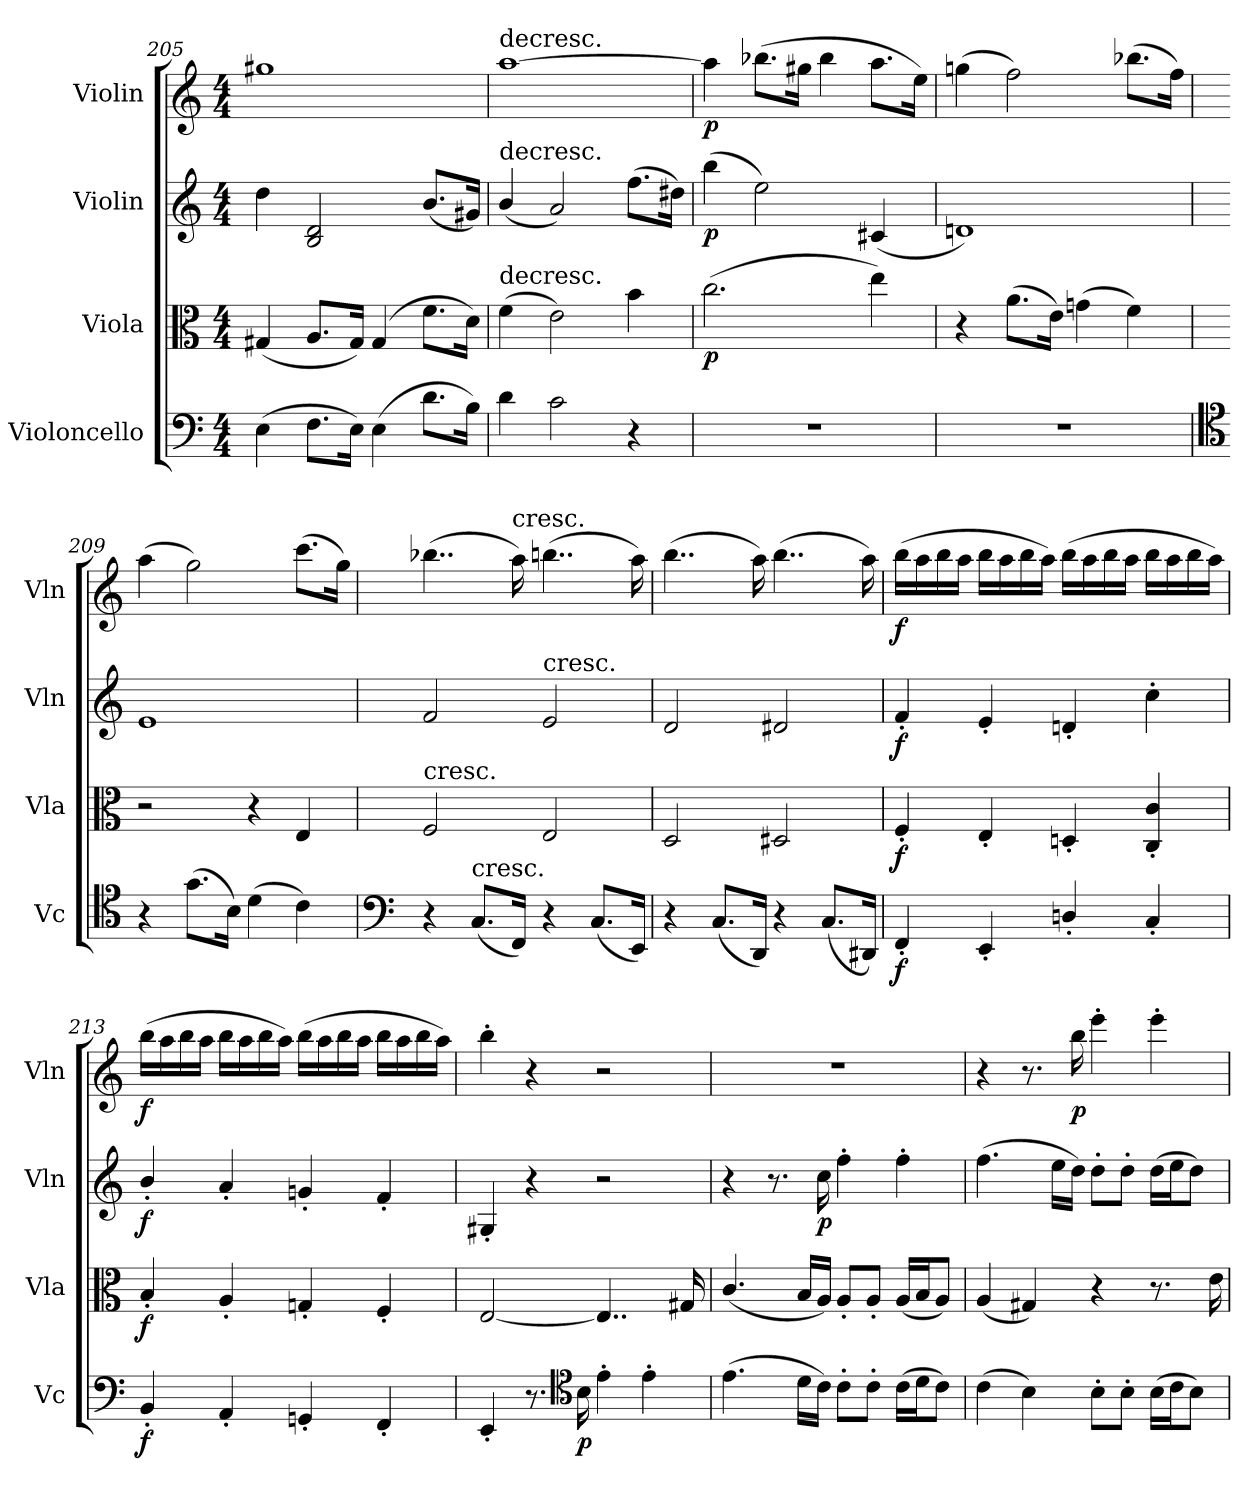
**kern	**dynam	**kern	**dynam	**kern	**dynam	**kern	**dynam
*part4	*part4	*part3	*part3	*part2	*part2	*part1	*part1
*staff4	*staff4	*staff3	*staff3	*staff2	*staff2	*staff1	*staff1
*I"Violoncello	*	*I"Viola	*	*I"Violin	*	*I"Violin	*
*I'Vc	*	*I'Vla	*	*I'Vln	*	*I'Vln	*
*clefF4	*	*clefC3	*	*clefG2	*	*clefG2	*
*k[]	*	*k[]	*	*k[]	*	*k[]	*
*M4/4	*	*M4/4	*	*M4/4	*	*M4/4	*
=205	=205	=205	=205	=205	=205	=205	=205
(4E\	.	(4G#X/	.	4dd\	.	1gg#X	.
8.F\L	.	8.A/L	.	2B/ 2d/	.	.	.
16E\Jk)	.	16G#/Jk)	.	.	.	.	.
(4E\	.	(4G#/	.	.	.	.	.
8.d\L	.	8.f\L	.	(8.b/L	.	.	.
16B\Jk)	.	16d\Jk)	.	16g#X/Jk)	.	.	.
=206	=206	=206	=206	=206	=206	=206	=206
!	!	!	!	!	!	!LO:TX:t=decresc.	!
!	!	!	!	!LO:TX:t=decresc.	!	!	!
!	!	!LO:TX:t=decresc.	!	!	!	!	!
4d\	.	(4f\	.	(4b/	.	[1aa	.
2c\	.	2e\)	.	2a/)	.	.	.
4r	.	4b\	.	(8.ff\L	.	.	.
.	.	.	.	16dd#X\Jk)	.	.	.
=207	=207	=207	=207	=207	=207	=207	=207
1r	.	(2.cc\	p	(4bb\	p	4aa\]	p
.	.	.	.	2ee\)	.	(8.bb-X\L	.
.	.	.	.	.	.	16gg#X\Jk	.
.	.	.	.	.	.	4bb-\	.
.	.	4ee\)	.	(4c#X/	.	8.aa\L	.
.	.	.	.	.	.	16ee\Jk)	.
=208	=208	=208	=208	=208	=208	=208	=208
1r	.	4r	.	1dn)	.	(4ggn\	.
.	.	(8.a\L	.	.	.	2ff\)	.
.	.	16e\Jk)	.	.	.	.	.
.	.	(4gn\	.	.	.	.	.
.	.	4f\)	.	.	.	(8.bb-X\L	.
.	.	.	.	.	.	16ff\Jk)	.
=209	=209	=209	=209	=209	=209	=209	=209
*clefC4	*	*	*	*	*	*	*
4r	.	2r	.	1e	.	(4aa\	.
(8.g\L	.	.	.	.	.	2gg\)	.
16B\Jk)	.	.	.	.	.	.	.
(4d\	.	4r	.	.	.	.	.
4c\)	.	4E/	.	.	.	(8.ccc\L	.
.	.	.	.	.	.	16gg\Jk)	.
=210	=210	=210	=210	=210	=210	=210	=210
*clefF4	*	*	*	*	*	*	*
!	!	!LO:TX:t=cresc.	!	!	!	!	!
4r	.	2F/	.	2f/	.	(4..bb-X\	.
!LO:TX:t=cresc.	!	!	!	!	!	!	!
(8.C/L	.	.	.	.	.	.	.
!	!	!	!	!	!	!LO:TX:t=cresc.	!
16FF/Jk)	.	.	.	.	.	16aa\)	.
!	!	!	!	!LO:TX:t=cresc.	!	!	!
4r	.	2E/	.	2e/	.	(4..bbn\	.
(8.C/L	.	.	.	.	.	.	.
16EE/Jk)	.	.	.	.	.	16aa\)	.
=211	=211	=211	=211	=211	=211	=211	=211
4r	.	2D/	.	2d/	.	(4..bb\	.
(8.C/L	.	.	.	.	.	.	.
16DD/Jk)	.	.	.	.	.	16aa\)	.
4r	.	2D#X/	.	2d#X/	.	(4..bb\	.
(8.C/L	.	.	.	.	.	.	.
16DD#X/Jk)	.	.	.	.	.	16aa\)	.
=212	=212	=212	=212	=212	=212	=212	=212
4FF'/	f	4F'/	f	4f'/	f	(16bb\LL	f
.	.	.	.	.	.	16aa\	.
.	.	.	.	.	.	16bb\	.
.	.	.	.	.	.	16aa\JJ	.
4EE'/	.	4E'/	.	4e'/	.	16bb\LL	.
.	.	.	.	.	.	16aa\	.
.	.	.	.	.	.	16bb\	.
.	.	.	.	.	.	16aa\JJ)	.
4Dn'/	.	4Dn'/	.	4dn'/	.	(16bb\LL	.
.	.	.	.	.	.	16aa\	.
.	.	.	.	.	.	16bb\	.
.	.	.	.	.	.	16aa\JJ	.
4C'/	.	4C'/ 4c'/	.	4cc'\	.	16bb\LL	.
.	.	.	.	.	.	16aa\	.
.	.	.	.	.	.	16bb\	.
.	.	.	.	.	.	16aa\JJ)	.
=213	=213	=213	=213	=213	=213	=213	=213
4BB'/	f	4B'/	f	4b'/	f	(16bb\LL	f
.	.	.	.	.	.	16aa\	.
.	.	.	.	.	.	16bb\	.
.	.	.	.	.	.	16aa\JJ	.
4AA'/	.	4A'/	.	4a'/	.	16bb\LL	.
.	.	.	.	.	.	16aa\	.
.	.	.	.	.	.	16bb\	.
.	.	.	.	.	.	16aa\JJ)	.
4GGn'/	.	4Gn'/	.	4gn'/	.	(16bb\LL	.
.	.	.	.	.	.	16aa\	.
.	.	.	.	.	.	16bb\	.
.	.	.	.	.	.	16aa\JJ	.
4FF'/	.	4F'/	.	4f'/	.	16bb\LL	.
.	.	.	.	.	.	16aa\	.
.	.	.	.	.	.	16bb\	.
.	.	.	.	.	.	16aa\JJ)	.
=214	=214	=214	=214	=214	=214	=214	=214
4EE'/	.	[2E/	.	4G#X'/	.	4bb'\	.
8.r	.	.	.	4r	.	4r	.
*clefC4	*	*	*	*	*	*	*
16B\	p	.	.	.	.	.	.
4e'\	.	4..E/]	.	2r	.	2r	.
4e'\	.	.	.	.	.	.	.
.	.	16G#X/	.	.	.	.	.
=215	=215	=215	=215	=215	=215	=215	=215
(4.e\	.	(4.c/	.	4r	.	1r	.
.	.	.	.	8.r	.	.	.
16d\LL	.	16B/LL	.	.	.	.	.
16c\JJ)	.	16A/JJ)	.	16cc\	p	.	.
8c'\L	.	8A'/L	.	4ff'\	.	.	.
8c'\J	.	8A'/J	.	.	.	.	.
(16c\LL	.	(16A/LL	.	4ff'\	.	.	.
16d\J	.	16B/J	.	.	.	.	.
8c\J)	.	8A/J)	.	.	.	.	.
=216	=216	=216	=216	=216	=216	=216	=216
(4c\	.	(4A/	.	(4.ff\	.	4r	.
4B\)	.	4G#X/)	.	.	.	8.r	.
.	.	.	.	16ee\LL	.	.	.
.	.	.	.	16dd\JJ)	.	16bb\	p
8B'\L	.	4r	.	8dd'\L	.	4eee'\	.
8B'\J	.	.	.	8dd'\J	.	.	.
(16B\LL	.	8.r	.	(16dd\LL	.	4eee'\	.
16c\J	.	.	.	16ee\J	.	.	.
8B\J)	.	.	.	8dd\J)	.	.	.
.	.	16e\	.	.	.	.	.
=	=	=	=	=	=	=	=
*-	*-	*-	*-	*-	*-	*-	*-
